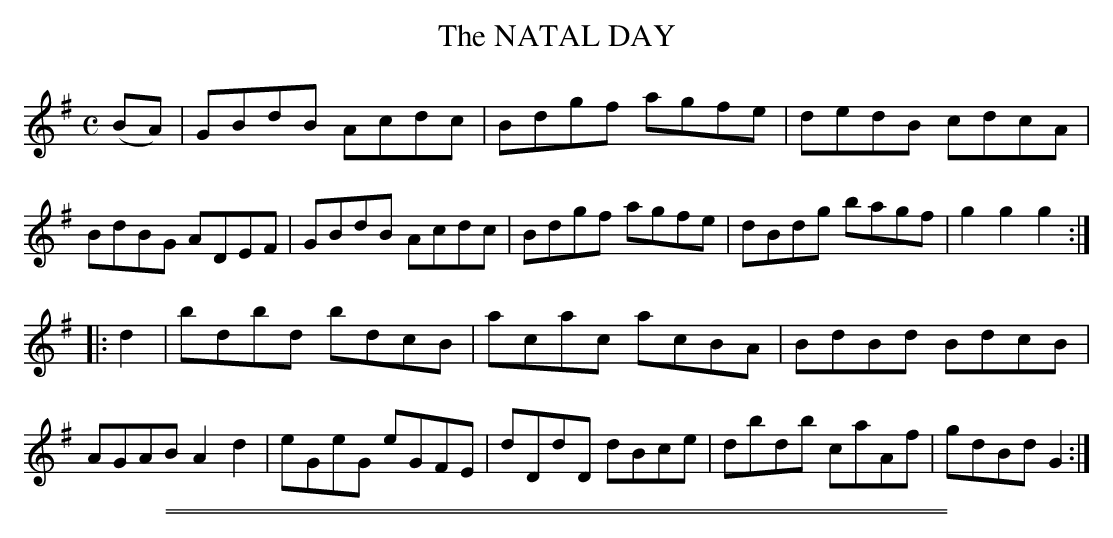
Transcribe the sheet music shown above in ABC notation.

X:1
T: The NATAL DAY
M: C
L: 1/8
K: G
(BA) |\
GBdB Acdc | Bdgf agfe |\
dedB cdcA | BdBG ADEF |\
GBdB Acdc | Bdgf agfe |\
dBdg bagf | g2g2 g2 :|
|: d2 |\
bdbd bdcB | acac acBA |\
BdBd BdcB | AGAB A2d2 |\
eGeG eGFE | dDdD dBce |\
dbdb caAf | gdBd G2 :|
